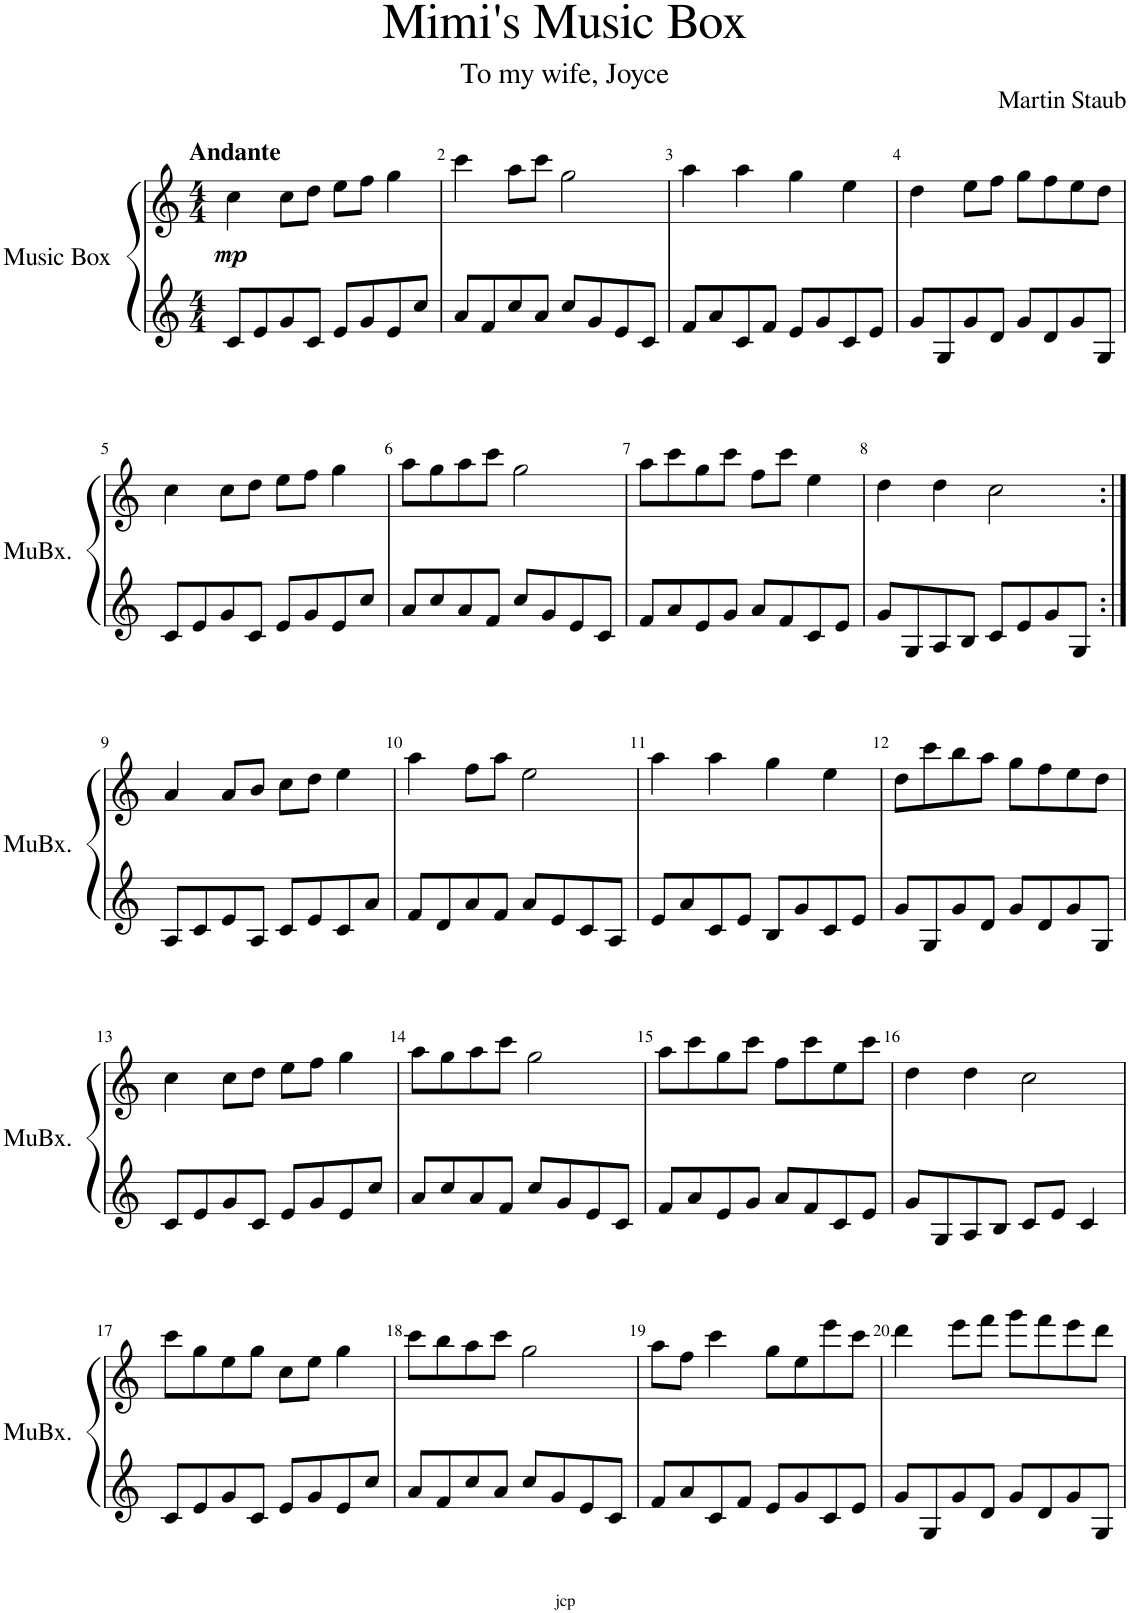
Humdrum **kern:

**kern	**kern	**dynam
*part1	*part1	*part1
*staff2	*staff1	*staff1/2
*I"Music Box	*	*
*I'MuBx.	*	*
*clefG2	*clefG2	*
*k[]	*k[]	*
*M4/4	*M4/4	*
=1	=1	=1
!	!LO:TX:a:B:t=Andante	!
!	!	!LO:DY:b
8c/L	4cc\	mp
8e/	.	.
8g/	8cc\L	.
8c/J	8dd\J	.
8e/L	8ee\L	.
8g/	8ff\J	.
8e/	4gg\	.
8cc/J	.	.
=2	=2	=2
8a/L	4ccc\	.
8f/	.	.
8cc/	8aa\L	.
8a/J	8ccc\J	.
8cc/L	2gg\	.
8g/	.	.
8e/	.	.
8c/J	.	.
=3	=3	=3
8f/L	4aa\	.
8a/	.	.
8c/	4aa\	.
8f/J	.	.
8e/L	4gg\	.
8g/	.	.
8c/	4ee\	.
8e/J	.	.
=4	=4	=4
8g/L	4dd\	.
8G/	.	.
8g/	8ee\L	.
8d/J	8ff\J	.
8g/L	8gg\L	.
8d/	8ff\	.
8g/	8ee\	.
8G/J	8dd\J	.
!!LO:LB:g=z
=5	=5	=5
8c/L	4cc\	.
8e/	.	.
8g/	8cc\L	.
8c/J	8dd\J	.
8e/L	8ee\L	.
8g/	8ff\J	.
8e/	4gg\	.
8cc/J	.	.
=6	=6	=6
8a/L	8aa\L	.
8cc/	8gg\	.
8a/	8aa\	.
8f/J	8ccc\J	.
8cc/L	2gg\	.
8g/	.	.
8e/	.	.
8c/J	.	.
=7	=7	=7
8f/L	8aa\L	.
8a/	8ccc\	.
8e/	8gg\	.
8g/J	8ccc\J	.
8a/L	8ff\L	.
8f/	8ccc\J	.
8c/	4ee\	.
8e/J	.	.
=8	=8	=8
8g/L	4dd\	.
8G/	.	.
8A/	4dd\	.
8B/J	.	.
8c/L	2cc\	.
8e/	.	.
8g/	.	.
8G/J	.	.
!!LO:LB:g=z
=9:|!	=9:|!	=9:|!
8A/L	4a/	.
8c/	.	.
8e/	8a/L	.
8A/J	8b/J	.
8c/L	8cc\L	.
8e/	8dd\J	.
8c/	4ee\	.
8a/J	.	.
=10	=10	=10
8f/L	4aa\	.
8d/	.	.
8a/	8ff\L	.
8f/J	8aa\J	.
8a/L	2ee\	.
8e/	.	.
8c/	.	.
8A/J	.	.
=11	=11	=11
8e/L	4aa\	.
8a/	.	.
8c/	4aa\	.
8e/J	.	.
8B/L	4gg\	.
8g/	.	.
8c/	4ee\	.
8e/J	.	.
=12	=12	=12
8g/L	8dd\L	.
8G/	8ccc\	.
8g/	8bb\	.
8d/J	8aa\J	.
8g/L	8gg\L	.
8d/	8ff\	.
8g/	8ee\	.
8G/J	8dd\J	.
!!LO:LB:g=z
=13	=13	=13
8c/L	4cc\	.
8e/	.	.
8g/	8cc\L	.
8c/J	8dd\J	.
8e/L	8ee\L	.
8g/	8ff\J	.
8e/	4gg\	.
8cc/J	.	.
=14	=14	=14
8a/L	8aa\L	.
8cc/	8gg\	.
8a/	8aa\	.
8f/J	8ccc\J	.
8cc/L	2gg\	.
8g/	.	.
8e/	.	.
8c/J	.	.
=15	=15	=15
8f/L	8aa\L	.
8a/	8ccc\	.
8e/	8gg\	.
8g/J	8ccc\J	.
8a/L	8ff\L	.
8f/	8ccc\	.
8c/	8ee\	.
8e/J	8ccc\J	.
=16	=16	=16
8g/L	4dd\	.
8G/	.	.
8A/	4dd\	.
8B/J	.	.
8c/L	2cc\	.
8e/J	.	.
4c/	.	.
!!LO:LB:g=z
=17	=17	=17
8c/L	8ccc\L	.
8e/	8gg\	.
8g/	8ee\	.
8c/J	8gg\J	.
8e/L	8cc\L	.
8g/	8ee\J	.
8e/	4gg\	.
8cc/J	.	.
=18	=18	=18
8a/L	8ccc\L	.
8f/	8bb\	.
8cc/	8aa\	.
8a/J	8ccc\J	.
8cc/L	2gg\	.
8g/	.	.
8e/	.	.
8c/J	.	.
=19	=19	=19
8f/L	8aa\L	.
8a/	8ff\J	.
8c/	4ccc\	.
8f/J	.	.
8e/L	8gg\L	.
8g/	8ee\	.
8c/	8eee\	.
8e/J	8ccc\J	.
=20	=20	=20
8g/L	4ddd\	.
8G/	.	.
8g/	8eee\L	.
8d/J	8fff\J	.
8g/L	8ggg\L	.
8d/	8fff\	.
8g/	8eee\	.
8G/J	8ddd\J	.
=	=	=
*-	*-	*-
